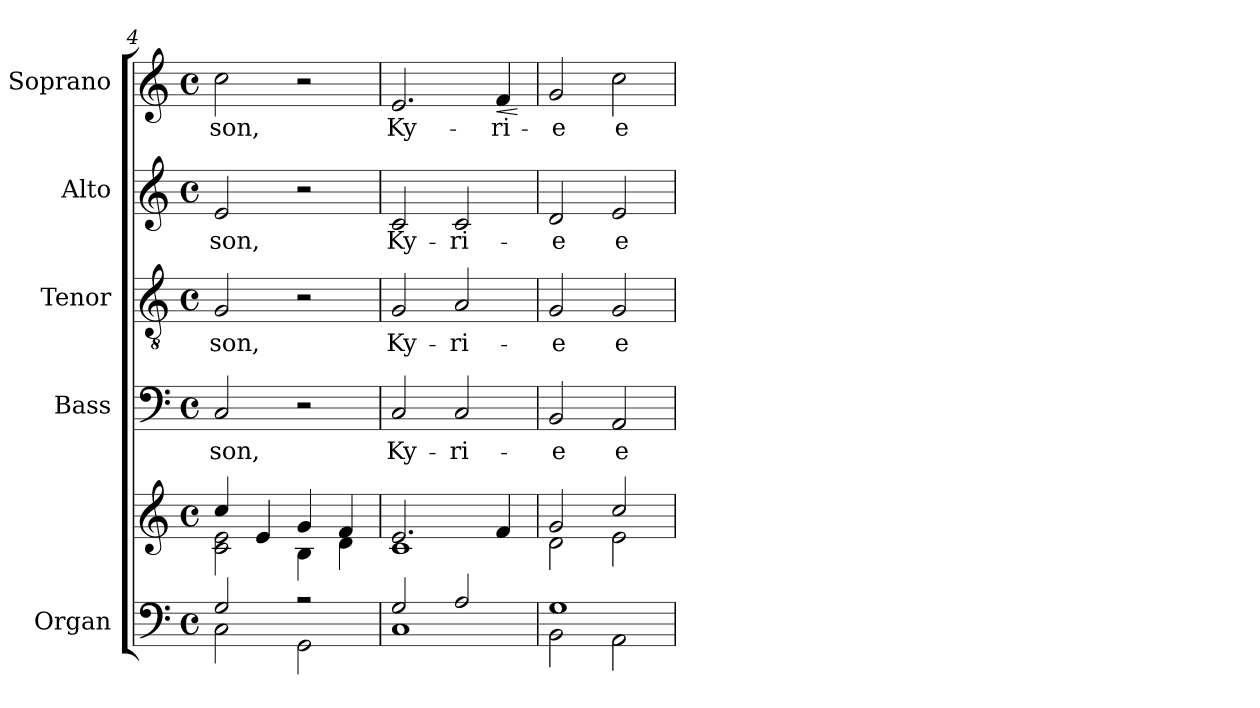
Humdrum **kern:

**kern	**kern	**kern	**text	**kern	**text	**kern	**text	**kern	**text	**dynam
*part5	*part5	*part4	*part4	*part3	*part3	*part2	*part2	*part1	*part1	*part1
*staff6	*staff5	*staff4	*staff4	*staff3	*staff3	*staff2	*staff2	*staff1	*staff1	*staff1
*I"Organ	*	*I"Bass	*	*I"Tenor	*	*I"Alto	*	*I"Soprano	*	*
*I'Org.	*	*I'B.	*	*I'T.	*	*I'A.	*	*I'S.	*	*
*clefF4	*clefG2	*clefF4	*	*clefGv2	*	*clefG2	*	*clefG2	*	*
*k[]	*k[]	*k[]	*	*k[]	*	*k[]	*	*k[]	*	*
*M4/4	*M4/4	*M4/4	*	*M4/4	*	*M4/4	*	*M4/4	*	*
*met(c)	*met(c)	*met(c)	*	*met(c)	*	*met(c)	*	*met(c)	*	*
=4	=4	=4	=4	=4	=4	=4	=4	=4	=4	=4
*^	*^	*	*	*	*	*	*	*	*	*
!	!	!	!	!	!LO:LY:b	!	!LO:LY:b	!	!LO:LY:b	!	!LO:LY:b	!
2G/	2C\	4cc/	2c\ 2e\	2C/	-son,	2G/	-son,	2e/	-son,	2cc\	-son,	.
.	.	4e/	.	.	.	.	.	.	.	.	.	.
2r	2GG\	4g/	4B\	2r	.	2r	.	2r	.	2r	.	.
.	.	4f/	4d\	.	.	.	.	.	.	.	.	.
=5	=5	=5	=5	=5	=5	=5	=5	=5	=5	=5	=5	=5
!	!	!	!	!	!LO:LY:b	!	!LO:LY:b	!	!LO:LY:b	!	!LO:LY:b	!
2G/	1C	2.e/	1c	2C/	Ky-	2G/	Ky-	2c/	Ky-	2.e/	Ky-	.
!	!	!	!	!	!LO:LY:b	!	!LO:LY:b	!	!LO:LY:b	!	!	!
2A/	.	.	.	2C/	-ri-	2A/	-ri-	2c/	-ri-	.	.	.
!	!	!	!	!	!	!	!	!	!	!	!LO:LY:b	!LO:HP:b
.	.	4f/	.	.	.	.	.	.	.	4f/	-ri-	<
*v	*v	*	*	*	*	*	*	*	*	*	*	*
*	*v	*v	*	*	*	*	*	*	*	*	*
.	.	.	.	.	.	.	.	.	.	[
=6	=6	=6	=6	=6	=6	=6	=6	=6	=6	=6
*^	*^	*	*	*	*	*	*	*	*	*
!	!	!	!	!	!LO:LY:b	!	!LO:LY:b	!	!LO:LY:b	!	!LO:LY:b	!
1G	2BB\	2g/	2d\	2BB/	-e	2G/	-e	2d/	-e	2g/	-e	.
!	!	!	!	!	!LO:LY:b	!	!LO:LY:b	!	!LO:LY:b	!	!LO:LY:b	!
.	2AA\	2cc/	2e\	2AA/	e-	2G/	e-	2e/	e-	2cc\	e-	.
*v	*v	*	*	*	*	*	*	*	*	*	*	*
*	*v	*v	*	*	*	*	*	*	*	*	*
=	=	=	=	=	=	=	=	=	=	=
*-	*-	*-	*-	*-	*-	*-	*-	*-	*-	*-
